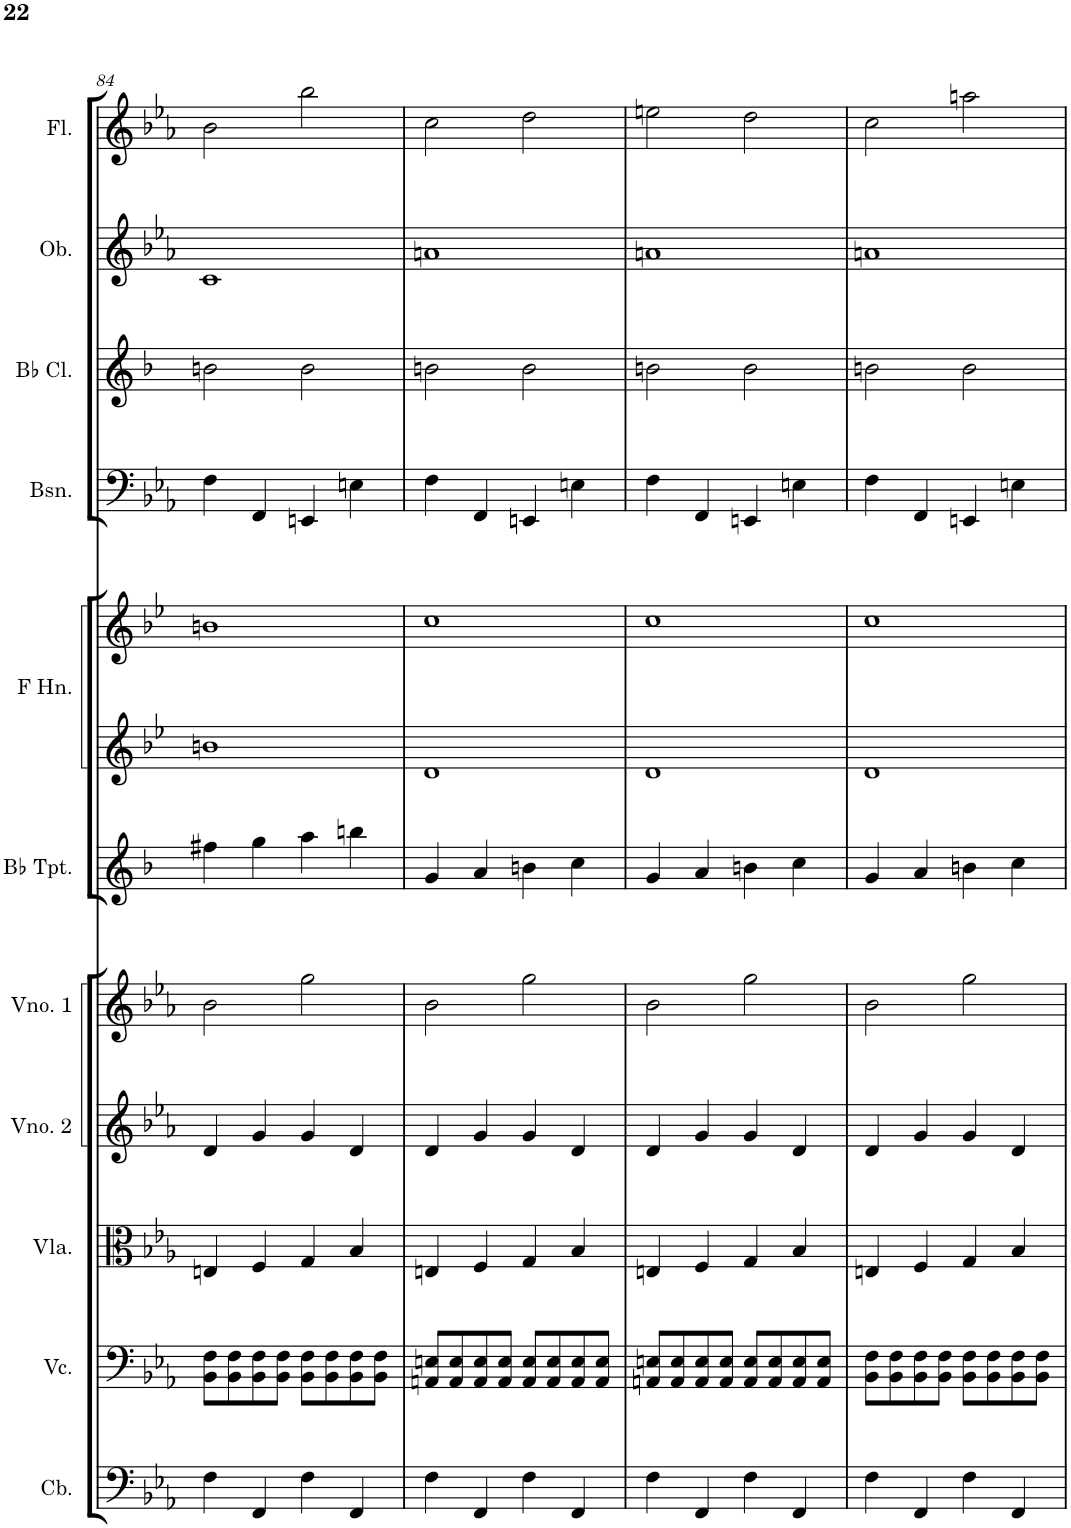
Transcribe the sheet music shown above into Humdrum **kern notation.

**kern	**kern	**kern	**kern	**kern	**kern	**kern	**kern	**kern	**kern	**kern	**kern
*part11	*part10	*part9	*part8	*part7	*part6	*part5	*part5	*part4	*part3	*part2	*part1
*staff12	*staff11	*staff10	*staff9	*staff8	*staff7	*staff6	*staff5	*staff4	*staff3	*staff2	*staff1
*I"Contrabaixo	*I"Violoncelo	*I"Viola	*I"Violino 2	*I"Violino 1	*I"Trumpets in Bb	*I"Horns in F	*	*I"Bassoons	*I"Clarinets in Bb	*I"Oboes	*I"Flutes
*I'Cb.	*I'Vc.	*I'Vla.	*I'Vno. 2	*I'Vno. 1	*	*	*	*I'Bsn.	*	*I'Ob.	*I'Fl.
!!LO:PB:g=z
*clefF4	*clefF4	*clefC3	*clefG2	*clefG2	*clefG2	*clefG2	*clefG2	*clefF4	*clefG2	*clefG2	*clefG2
*Trd7c12	*	*	*	*	*Trd1c2	*Trd4c7	*Trd4c7	*	*Trd1c2	*	*
*k[b-e-a-]	*k[b-e-a-]	*k[b-e-a-]	*k[b-e-a-]	*k[b-e-a-]	*k[b-]	*k[b-e-]	*k[b-e-]	*k[b-e-a-]	*k[b-]	*k[b-e-a-]	*k[b-e-a-]
*M4/4	*M4/4	*M4/4	*M4/4	*M4/4	*M4/4	*M4/4	*M4/4	*M4/4	*M4/4	*M4/4	*M4/4
=84	=84	=84	=84	=84	=84	=84	=84	=84	=84	=84	=84
4F\	8BB-\ 8F\L	4En/	4d/	2b-\	4ff#X\	1bn	1bn	4F\	2bn\	1c	2b-\
.	8BB-\ 8F\	.	.	.	.	.	.	.	.	.	.
4FF/	8BB-\ 8F\	4F/	4g/	.	4gg\	.	.	4FF/	.	.	.
.	8BB-\ 8F\J	.	.	.	.	.	.	.	.	.	.
4F\	8BB-\ 8F\L	4G/	4g/	2gg\	4aa\	.	.	4EEn/	2b\	.	2bb-\
.	8BB-\ 8F\	.	.	.	.	.	.	.	.	.	.
4FF/	8BB-\ 8F\	4B-/	4d/	.	4bbn\	.	.	4En\	.	.	.
.	8BB-\ 8F\J	.	.	.	.	.	.	.	.	.	.
=85	=85	=85	=85	=85	=85	=85	=85	=85	=85	=85	=85
4F\	8AAn/ 8En/L	4En/	4d/	2b-\	4g/	1d	1cc	4F\	2bn\	1an	2cc\
.	8AA/ 8E/	.	.	.	.	.	.	.	.	.	.
4FF/	8AA/ 8E/	4F/	4g/	.	4a/	.	.	4FF/	.	.	.
.	8AA/ 8E/J	.	.	.	.	.	.	.	.	.	.
4F\	8AA/ 8E/L	4G/	4g/	2gg\	4bn\	.	.	4EEn/	2b\	.	2dd\
.	8AA/ 8E/	.	.	.	.	.	.	.	.	.	.
4FF/	8AA/ 8E/	4B-/	4d/	.	4cc\	.	.	4En\	.	.	.
.	8AA/ 8E/J	.	.	.	.	.	.	.	.	.	.
=86	=86	=86	=86	=86	=86	=86	=86	=86	=86	=86	=86
4F\	8AAn/ 8En/L	4En/	4d/	2b-\	4g/	1d	1cc	4F\	2bn\	1an	2een\
.	8AA/ 8E/	.	.	.	.	.	.	.	.	.	.
4FF/	8AA/ 8E/	4F/	4g/	.	4a/	.	.	4FF/	.	.	.
.	8AA/ 8E/J	.	.	.	.	.	.	.	.	.	.
4F\	8AA/ 8E/L	4G/	4g/	2gg\	4bn\	.	.	4EEn/	2b\	.	2dd\
.	8AA/ 8E/	.	.	.	.	.	.	.	.	.	.
4FF/	8AA/ 8E/	4B-/	4d/	.	4cc\	.	.	4En\	.	.	.
.	8AA/ 8E/J	.	.	.	.	.	.	.	.	.	.
=87	=87	=87	=87	=87	=87	=87	=87	=87	=87	=87	=87
4F\	8BB-\ 8F\L	4En/	4d/	2b-\	4g/	1d	1cc	4F\	2bn\	1an	2cc\
.	8BB-\ 8F\	.	.	.	.	.	.	.	.	.	.
4FF/	8BB-\ 8F\	4F/	4g/	.	4a/	.	.	4FF/	.	.	.
.	8BB-\ 8F\J	.	.	.	.	.	.	.	.	.	.
4F\	8BB-\ 8F\L	4G/	4g/	2gg\	4bn\	.	.	4EEn/	2b\	.	2aan\
.	8BB-\ 8F\	.	.	.	.	.	.	.	.	.	.
4FF/	8BB-\ 8F\	4B-/	4d/	.	4cc\	.	.	4En\	.	.	.
.	8BB-\ 8F\J	.	.	.	.	.	.	.	.	.	.
=	=	=	=	=	=	=	=	=	=	=	=
*-	*-	*-	*-	*-	*-	*-	*-	*-	*-	*-	*-
